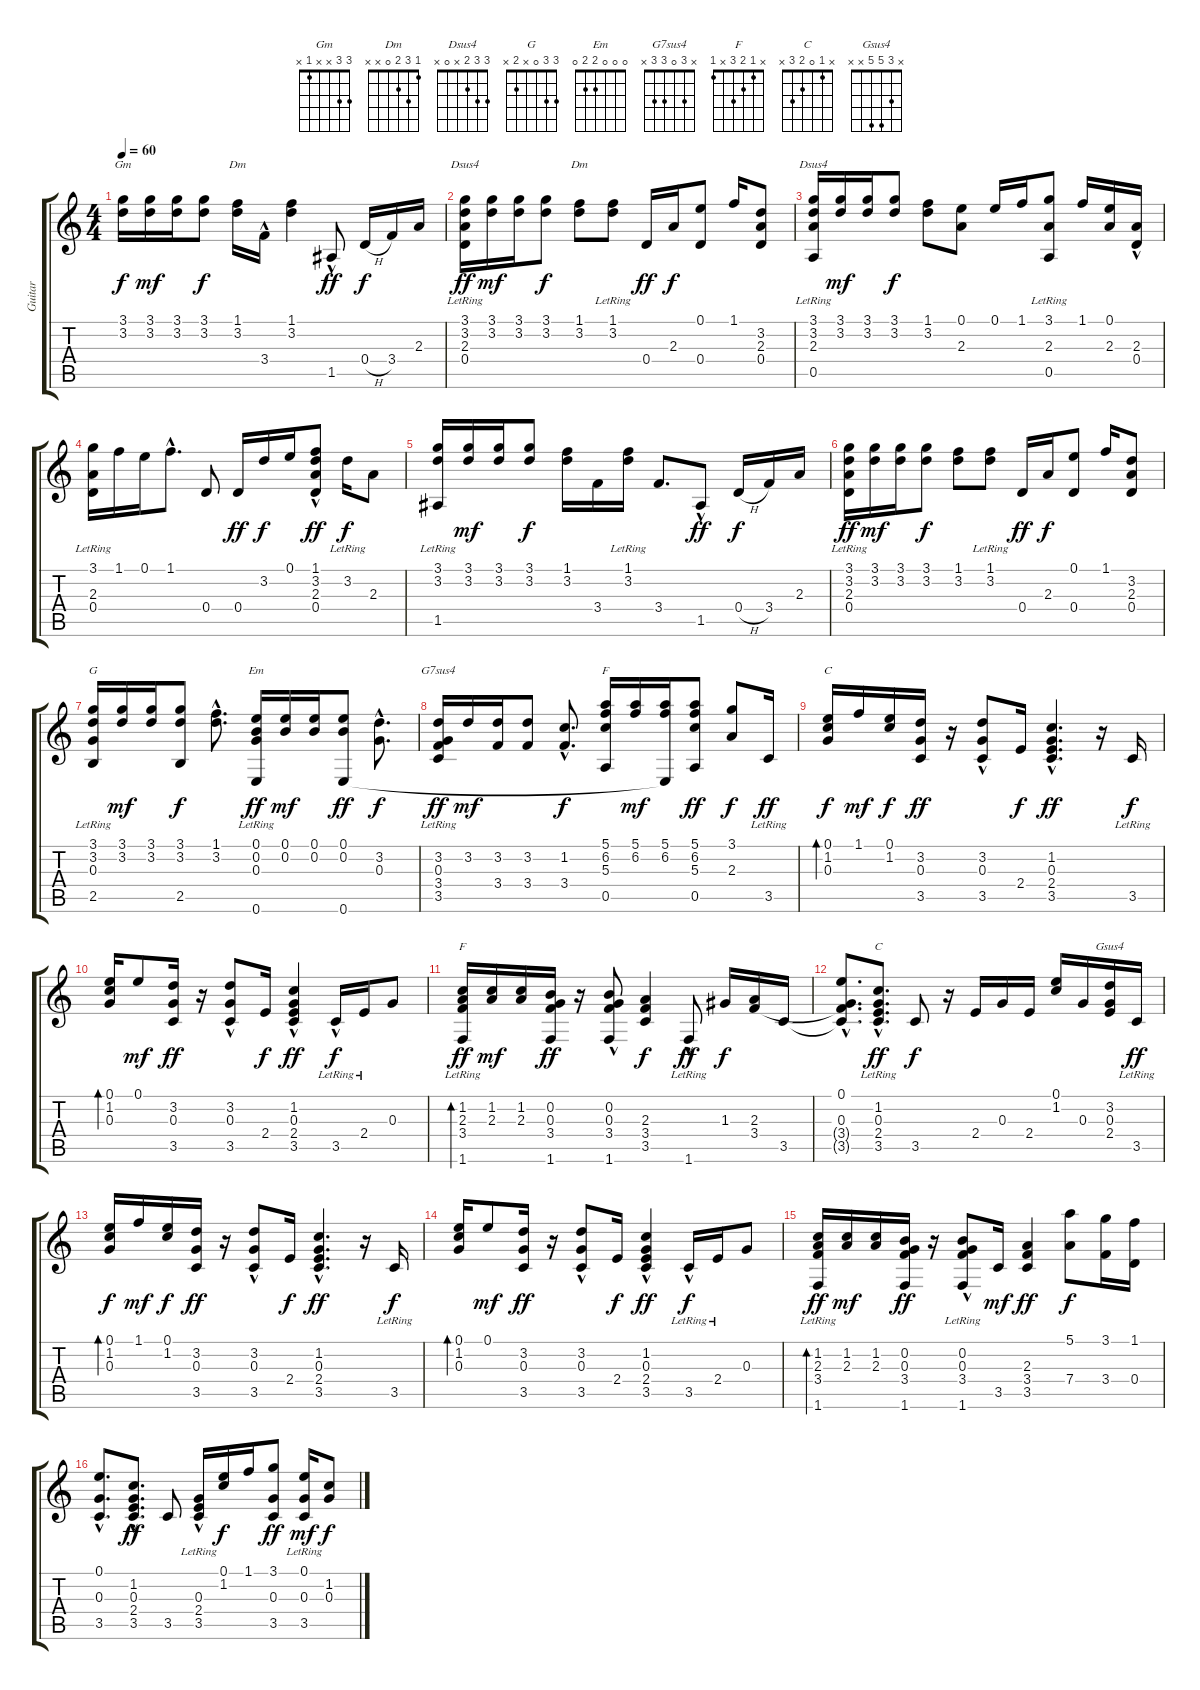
\track ("Guitar" "Guitar") {instrument acousticguitarsteel}
\staff {score tabs}
\tuning (E4 B3 G3 D3 A2 E2) {hide}
\chord ("Gm" 3 3 x x 1 x)
\chord ("Dm" 1 3 x 3 x x)
\chord ("Dsus4" 3 3 2 0 x x)
\chord ("Dm" 1 3 2 0 x x)
\chord ("Dsus4" 3 3 2 x 0 x)
\chord ("G" 3 3 0 x 2 x)
\chord ("Em" 0 0 0 2 2 0)
\chord ("G7sus4" x 3 0 3 3 x)
\chord ("F" 5 6 5 x 0 x) {firstfret 5}
\chord ("C" 0 1 0 2 3 x)
\chord ("F" x 1 2 3 x 1)
\chord ("C" x 1 0 2 3 x)
\chord ("Gsus4" x 3 5 5 x x)
\ts (4 4)
\tempo 60
\clef g2
\ks c
(3.1 3.2).16{ch "Gm" dy f} (3.1 3.2).16{dy mf} (3.1 3.2).16 (3.1 3.2).8{dy f} (1.1 3.2).16{ch "Dm"} 3.4{hac}.16 (1.1 3.2).4 1.5{hac}.8{dy ff} 0.4{h}.16{dy f} 3.4.16 2.3.16 |
(3.1 3.2 2.3{lr} 0.4{lr}).16{ch "Dsus4" dy ff} (3.1 3.2).16{dy mf} (3.1 3.2).16 (3.1 3.2).8{dy f} (1.1 3.2).8{ch "Dm"} (1.1{lr} 3.2{lr}).8 0.4.16{dy ff} 2.3.16{dy f} (0.1 0.4).8 1.1.16 (3.2 2.3 0.4).8 |
(3.1 3.2 2.3 0.5{lr}).16{ch "Dsus4"} (3.1 3.2).16{dy mf} (3.1 3.2).16 (3.1 3.2).8{dy f} (1.1 3.2).8 (0.1 2.3).8 0.1.16 1.1.16 (3.1 2.3 0.5{lr}).8 1.1.16 (0.1 2.3).16 (2.3 0.4{hac}).16 |
(3.1 2.3 0.4{lr}).16 1.1.16 0.1.16 1.1{hac}.8{d} 0.4.8 0.4.16{dy ff} 3.2.16{dy f} 0.1.16 (1.1 3.2 2.3{hac} 0.4).8{dy ff} 3.2{lr}.16{dy f} 2.3.8 |
(3.1 3.2 1.5{lr}).16 (3.1 3.2).16{dy mf} (3.1 3.2).16 (3.1 3.2).8{dy f} (1.1 3.2).16 3.4.16 (1.1{lr} 3.2{lr}).16 3.4.8{d} 1.5{hac}.8{dy ff} 0.4{h}.16{dy f} 3.4.16 2.3.16 |
(3.1 3.2 2.3{lr} 0.4{lr}).16{dy ff} (3.1 3.2).16{dy mf} (3.1 3.2).16 (3.1 3.2).8{dy f} (1.1 3.2).8 (1.1{lr} 3.2{lr}).8 0.4.16{dy ff} 2.3.16{dy f} (0.1 0.4).8 1.1.16 (3.2 2.3 0.4).8 |
(3.1 3.2 0.3 2.5{lr}).16{ch "G"} (3.1 3.2).16{dy mf} (3.1 3.2).16 (3.1 3.2 2.5).8{dy f} (1.1{hac} 3.2).8{d} (0.1 0.2 0.3 0.6{lr}).16{ch "Em" dy ff} (0.1 0.2).16{dy mf} (0.1 0.2).16 (0.1 0.2 0.6).8{dy ff} (3.2{hac} 0.3{hac}).8{d dy f} |
(3.2 0.3 3.4 3.5{lr}).16{ch "G7sus4" dy ff} 3.2.16{dy mf} (3.2 3.4).16 (3.2 3.4).8 (1.2{hac} 3.4{hac}).8{d dy f} (5.1 6.2 5.3 0.5).16{ch "F"} (5.1 6.2).16{dy mf} (5.1 6.2 0.6{t}).16 (5.1 6.2 5.3 0.5).8{dy ff} (3.1 2.3).8{dy f} 3.5{lr}.16{dy ff} |
(0.1 1.2 0.3).16{bd 60 ch "C" dy f} 1.1.16{dy mf} (0.1 1.2).16{dy f} (3.2 0.3 3.5).16{dy ff} r.16 (3.2{hac} 0.3{hac} 3.5{hac}).8 2.4.16{dy f} (1.2{hac} 0.3{hac} 2.4{hac} 3.5{hac}).4{d dy ff} r.16 3.5{lr}.16{dy f} |
(0.1 1.2 0.3).16{bd 60} 0.1.8{dy mf} (3.2 0.3 3.5).16{dy ff} r.16 (3.2{hac} 0.3{hac} 3.5{hac}).8 2.4.16{dy f} (1.2{hac} 0.3 2.4 3.5{hac}).4{dy ff} 3.5{hac lr}.16{dy f} 2.4{lr}.16 0.3.8 |
(1.2 2.3 3.4 1.6{lr}).16{bd 60 ch "F" dy ff} (1.2 2.3).16{dy mf} (1.2 2.3).16 (0.2 0.3 3.4 1.6).16{dy ff} r.16 (0.2{hac} 0.3{hac} 3.4 1.6{hac}).8 (2.3 3.4 3.5).4{dy f} 1.6{hac lr}.8{dy ff} 1.3.16{dy f} (2.3 3.4).16 3.5.16 |
(0.1{hac} 0.3{hac} 3.4{hac t} 3.5{hac t}).8{d} (1.2{lr} 0.3{hac lr} 2.4{lr} 3.5{hac}).8{d ch "C" dy ff} 3.5.8{dy f} r.16 2.4.16 0.3.16 2.4.16 (0.1 1.2).16 0.3.16 (3.2 0.3 2.4).16{ch "Gsus4"} 3.5{lr}.16{dy ff} |
(0.1 1.2 0.3).16{bd 60 dy f} 1.1.16{dy mf} (0.1 1.2).16{dy f} (3.2 0.3 3.5).16{dy ff} r.16 (3.2{hac} 0.3{hac} 3.5{hac}).8 2.4.16{dy f} (1.2{hac} 0.3{hac} 2.4{hac} 3.5{hac}).4{d dy ff} r.16 3.5{lr}.16{dy f} |
(0.1 1.2 0.3).16{bd 60} 0.1.8{dy mf} (3.2 0.3 3.5).16{dy ff} r.16 (3.2{hac} 0.3{hac} 3.5{hac}).8 2.4.16{dy f} (1.2{hac} 0.3 2.4 3.5{hac}).4{dy ff} 3.5{hac lr}.16{dy f} 2.4{lr}.16 0.3.8 |
(1.2 2.3 3.4 1.6{lr}).16{bd 60 dy ff} (1.2 2.3).16{dy mf} (1.2 2.3).16 (0.2 0.3 3.4 1.6).16{dy ff} r.16 (0.2{hac} 0.3 3.4 1.6{lr}).8 3.5.16{dy mf} (2.3 3.4 3.5).4{dy ff} (5.1 7.4).8{dy f} (3.1 3.4).16 (1.1 0.4).16 |
(0.1{hac} 0.3{hac} 3.5{hac}).8{d} (1.2{hac} 0.3{hac} 2.4{hac} 3.5{hac}).8{d dy ff} 3.5.8 (0.3{hac} 2.4{hac} 3.5{hac lr}).16 (0.1 1.2).16{dy f} 1.1.16 (3.1 0.3 3.5).8{dy ff} (0.1{lr} 0.3 3.5{lr}).16{dy mf} (1.2 0.3).8{dy f}
